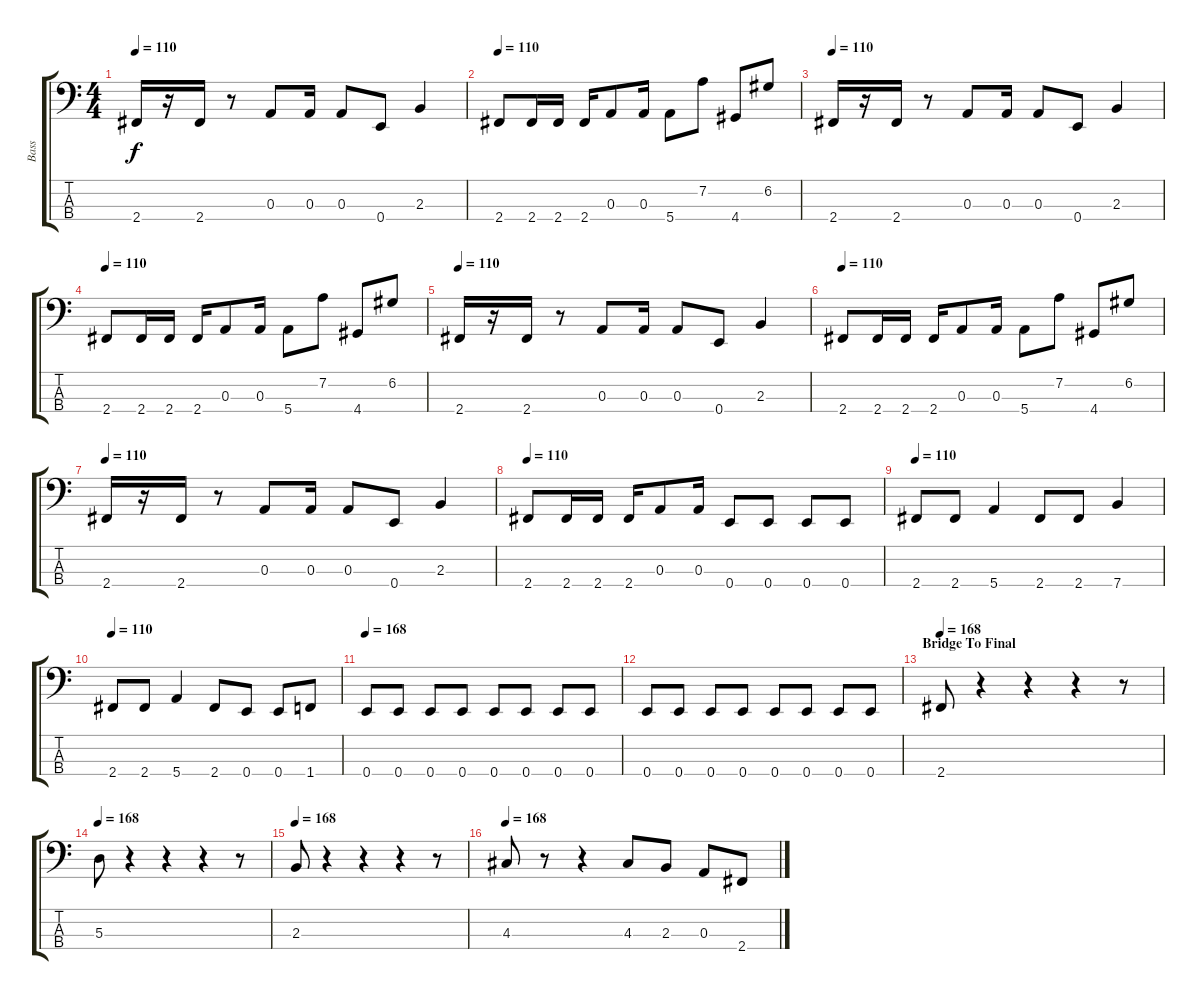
\track ("Bass" "Bass") {instrument electricbassfinger}
\staff {score tabs}
\tuning (G2 D2 A1 E1) {hide}
\ts (4 4)
\tempo 110
\clef f4
\ks c
2.4.16{dy f} r.16 2.4.16 r.8 0.3.8 0.3.16 0.3.8 0.4.8 2.3.4 |
\tempo 110
2.4.8 2.4.16 2.4.16 2.4.16 0.3.8 0.3.16 5.4.8 7.2.8 4.4.8 6.2.8 |
\tempo 110
2.4.16 r.16 2.4.16 r.8 0.3.8 0.3.16 0.3.8 0.4.8 2.3.4 |
\tempo 110
2.4.8 2.4.16 2.4.16 2.4.16 0.3.8 0.3.16 5.4.8 7.2.8 4.4.8 6.2.8 |
\tempo 110
2.4.16 r.16 2.4.16 r.8 0.3.8 0.3.16 0.3.8 0.4.8 2.3.4 |
\tempo 110
2.4.8 2.4.16 2.4.16 2.4.16 0.3.8 0.3.16 5.4.8 7.2.8 4.4.8 6.2.8 |
\tempo 110
2.4.16 r.16 2.4.16 r.8 0.3.8 0.3.16 0.3.8 0.4.8 2.3.4 |
\tempo 110
2.4.8 2.4.16 2.4.16 2.4.16 0.3.8 0.3.16 0.4.8 0.4.8 0.4.8 0.4.8 |
\tempo 110
2.4.8 2.4.8 5.4.4 2.4.8 2.4.8 7.4.4 |
\tempo 110
2.4.8 2.4.8 5.4.4 2.4.8 0.4.8 0.4.8 1.4.8 |
\tempo 168
0.4.8 0.4.8 0.4.8 0.4.8 0.4.8 0.4.8 0.4.8 0.4.8 |
0.4.8 0.4.8 0.4.8 0.4.8 0.4.8 0.4.8 0.4.8 0.4.8 |
\section ("" "Bridge To Final")
\tempo 168
2.4.8 r.4 r.4 r.4 r.8 |
\tempo 168
5.3.8 r.4 r.4 r.4 r.8 |
\tempo 168
2.3.8 r.4 r.4 r.4 r.8 |
\tempo 168
4.3.8 r.8 r.4 4.3.8 2.3.8 0.3.8 2.4.8
